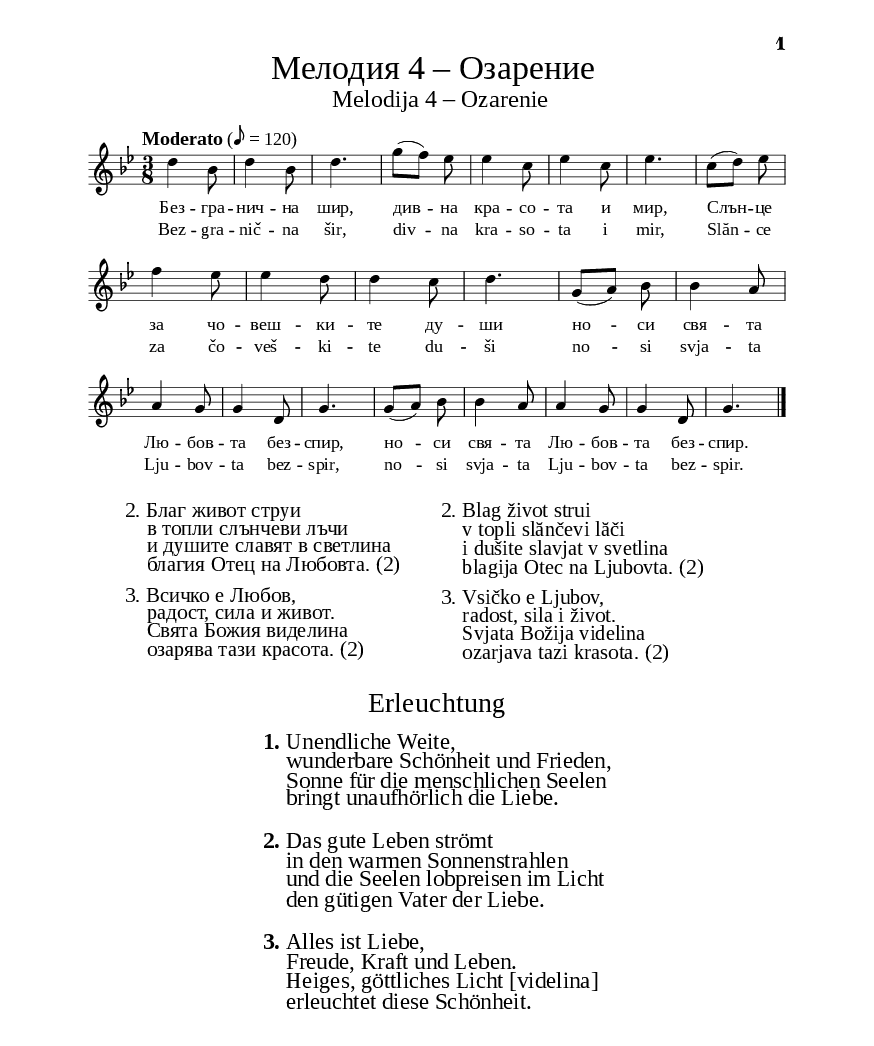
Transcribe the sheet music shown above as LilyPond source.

\version "2.24.3"

% include paper part and global functions
\include "include/globals.ily"

\bookpart {
  \label #'ref223
  \tocItem \markup "Мелодия 4 – Озарение – Melodija 3 – Ozarenie"
  \include "include/bookpart-paper.ily"
  \score {
    \include "include/score-layout.ily"

     \new Voice \absolute {
        \clef treble
        \key g \minor
        \time 3/8
        \tempoFunc "Moderato" 8 "120"
        \autoBeamOff
        d''4 bes'8 | % 2
        d''4 bes'8 | % 3
        d''4. | % 4
        g''8 ( [ f''8 ) ] es''8 | % 5
        es''4 c''8 | % 6
        es''4 c''8 | % 7
        es''4. | % 8
        c''8 ( [ d''8 ) ] es''8 \break | % 9
        f''4 es''8 |
        es''4 d''8 | % 11
        d''4 c''8 | % 12
        d''4. | % 13
        g'8 ( [  a'8 ) ] bes'8 | % 14
        bes'4  a'8 \break | % 15
        a'4  g'8 | % 16
        g'4  d'8 | % 17
        g'4. | % 18
        g'8 ( [  a'8 ) ] bes'8 | % 19
        bes'4  a'8 |
        a'4  g'8 | % 21
        g'4  d'8 | % 22
        g'4. \bar "|."
      }

      \addlyrics {
        Без -- гра -- нич -- на шир, див
        -- на кра -- со -- та и мир,
        Слън -- це за чо -- веш -- ки --
        те ду -- ши но -- си свя -- та
        Лю -- бов -- та без -- спир, но --
        си свя -- та Лю -- бов -- та без --
        спир.}
    \addlyrics {
        Bez -- gra -- nič -- na šir, div
        -- na kra -- so -- ta i mir,
        Slăn -- ce za čo -- veš -- ki --
        te du -- ši no -- si svja -- ta
        Lju -- bov -- ta bez -- spir, no --
        si svja -- ta Lju -- bov -- ta bez --
        spir.}

        \header {
          title = \titleFunc "Мелодия 4 – Озарение "" Melodija 4 – Ozarenie"
        }

        \midi{}

      } % score

        \markup \vspace #1

   \markup \abs-fontsize #10 {
    \hspace #5
    \override #`(baseline-skip . ,bgCoupletBaselineSkip) % affects space between column lines
    \column {
         \line {   2.  Благ живот струи }
          \line {   "   " в топли слънчеви лъчи }
          \line {   "   " и душите славят в светлина }
          \line {   "   " благия Отец на Любовта. (2) }
         \vspace #0.5
          \line {   3. Всичко е Любов, }
          \line {   "   " радост, сила и живот. }
          \line {   "   " Свята Божия виделина }
          \line {   "   " озарява тази красота. (2)}
        }

        \hspace #5
        \override #`(baseline-skip . ,bgCoupletBaselineSkip)
          \column {
                \line {   2.  Blag život strui }
          \line {   "   " v topli slănčevi lăči }
          \line {   "   " i dušite slavjat v svetlina }
          \line {   "   " blagija Otec na Ljubovta. (2) }
            \vspace #0.5
          \line {   3. Vsičko e Ljubov, }
          \line {   "   " radost, sila i život. }
          \line {   "   " Svjata Božija videlina }
          \line {   "   " ozarjava tazi krasota. (2)}
        } %column
      } % markup

    

    \markup \empty-two
      % include foreign translation(s) of the song
      \version "2.24.4"

\markup \fill-line { \fontsize #deTitleFontSize "Erleuchtung" }
\markup \null
\markup \null
\markup \abs-fontsize #11 \override #`(baseline-skip . ,bgCoupletBaselineSkip){
  \fill-line {
    \hspace #0.1
    \column {
      \line {
        \bold "1."
        \column {
          "Unendliche Weite,"
          "wunderbare Schönheit und Frieden,"
          "Sonne für die menschlichen Seelen"
          "bringt unaufhörlich die Liebe."
        }
      }
      \vspace #1
      \line {
        \bold "2."
        \column {
          "Das gute Leben strömt"
          "in den warmen Sonnenstrahlen"
          "und die Seelen lobpreisen im Licht"
          "den gütigen Vater der Liebe."
        }
      }
      \vspace #1
      \line {
        \bold "3."
        \column {
          "Alles ist Liebe,"
          "Freude, Kraft und Leben."
          "Heiges, göttliches Licht [videlina]"
          "erleuchtet diese Schönheit."
        }
      }
    }\hspace #0.1
  }
}


    } % bookpart

    % Più mosso
    %
